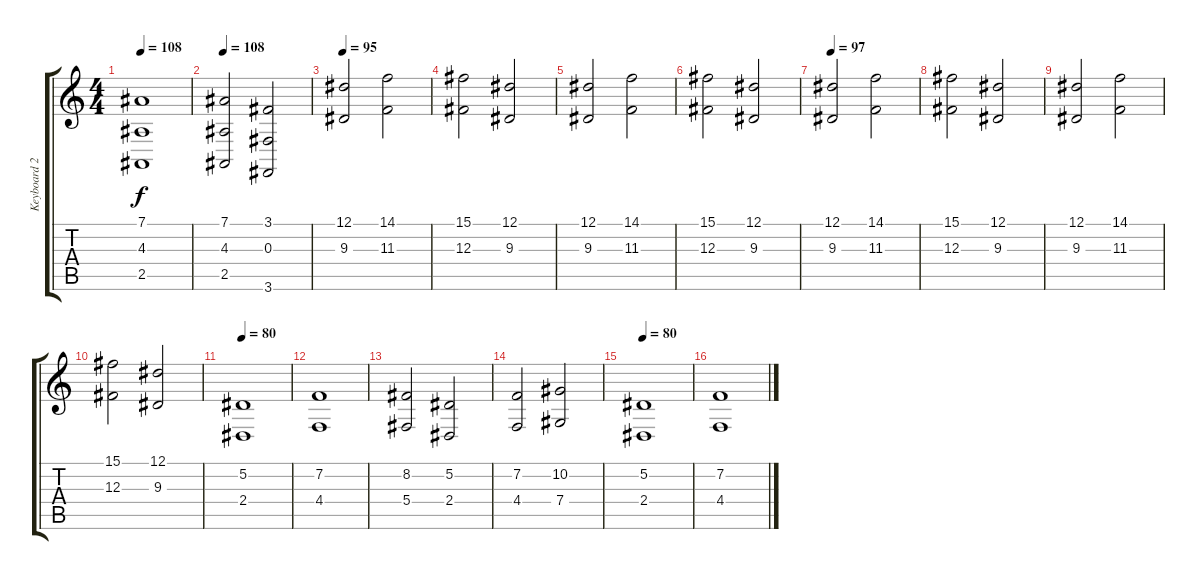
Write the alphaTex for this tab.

\track ("Keyboard 2" "Keyboard 2") {instrument voiceoohs}
\staff {score tabs}
\tuning (Eb4 Bb3 Gb3 Db3 Ab2 Eb2) {hide}
\ts (4 4)
\tempo 108
\clef g2
\ks c
(7.1 4.3 2.5).1{dy f} |
\tempo 108
(7.1 4.3 2.5).2 (3.1 0.3 3.6).2 |
\tempo 95
(12.1 9.3).2 (14.1 11.3).2 |
(15.1 12.3).2 (12.1 9.3).2 |
(12.1 9.3).2 (14.1 11.3).2 |
(15.1 12.3).2 (12.1 9.3).2 |
\tempo 97
(12.1 9.3).2 (14.1 11.3).2 |
(15.1 12.3).2 (12.1 9.3).2 |
(12.1 9.3).2 (14.1 11.3).2 |
(15.1 12.3).2 (12.1 9.3).2 |
\tempo 80
(5.2 2.4).1 |
(7.2 4.4).1 |
(8.2 5.4).2 (5.2 2.4).2 |
(7.2 4.4).2 (10.2 7.4).2 |
\tempo 80
(5.2 2.4).1 |
(7.2 4.4).1
